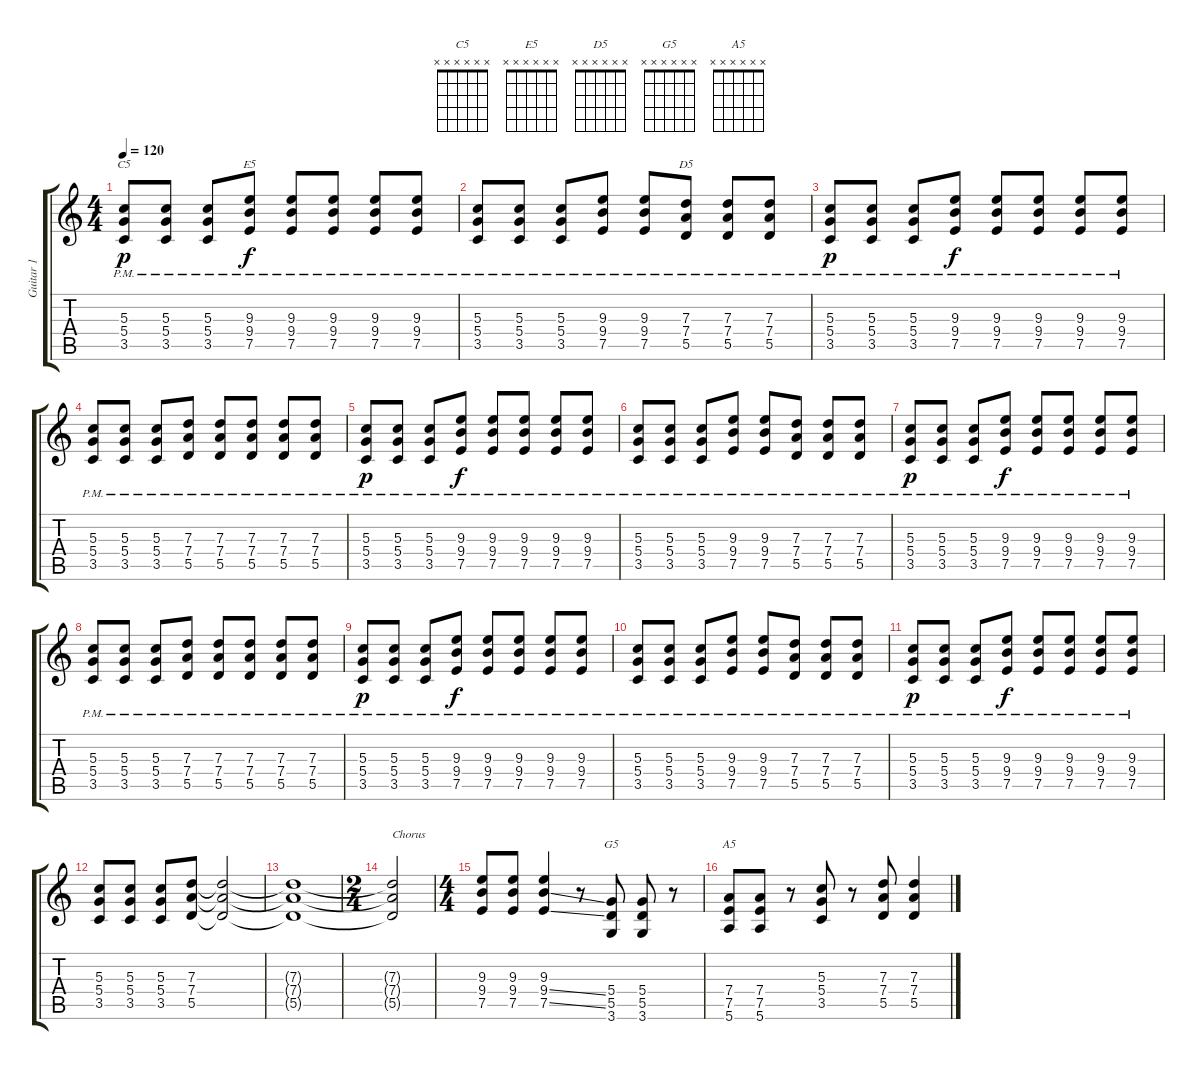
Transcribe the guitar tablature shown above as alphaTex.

\track ("Guitar 1" "Guitar 1") {instrument distortionguitar}
\staff {score tabs}
\tuning (E4 B3 G3 D3 A2 E2) {hide}
\chord ("C5" x x x x x x)
\chord ("E5" x x x x x x)
\chord ("D5" x x x x x x)
\chord ("G5" x x x x x x)
\chord ("A5" x x x x x x)
\ts (4 4)
\tempo 120
\clef g2
\ks c
(5.3{pm} 5.4{pm} 3.5{pm}).8{ch "C5" dy p} (5.3{pm} 5.4{pm} 3.5{pm}).8 (5.3{pm} 5.4{pm} 3.5{pm}).8 (9.3{pm} 9.4{pm} 7.5{pm}).8{ch "E5" dy f} (9.3{pm} 9.4{pm} 7.5{pm}).8 (9.3{pm} 9.4{pm} 7.5{pm}).8 (9.3{pm} 9.4{pm} 7.5{pm}).8 (9.3{pm} 9.4{pm} 7.5{pm}).8 |
(5.3{pm} 5.4{pm} 3.5{pm}).8 (5.3{pm} 5.4{pm} 3.5{pm}).8 (5.3{pm} 5.4{pm} 3.5{pm}).8 (9.3{pm} 9.4{pm} 7.5{pm}).8 (9.3{pm} 9.4{pm} 7.5{pm}).8 (7.3{pm} 7.4{pm} 5.5{pm}).8{ch "D5"} (7.3{pm} 7.4{pm} 5.5{pm}).8 (7.3{pm} 7.4{pm} 5.5{pm}).8 |
(5.3{pm} 5.4{pm} 3.5{pm}).8{dy p} (5.3{pm} 5.4{pm} 3.5{pm}).8 (5.3{pm} 5.4{pm} 3.5{pm}).8 (9.3{pm} 9.4{pm} 7.5{pm}).8{dy f} (9.3{pm} 9.4{pm} 7.5{pm}).8 (9.3{pm} 9.4{pm} 7.5{pm}).8 (9.3{pm} 9.4{pm} 7.5{pm}).8 (9.3{pm} 9.4{pm} 7.5{pm}).8 |
(5.3{pm} 5.4{pm} 3.5{pm}).8 (5.3{pm} 5.4{pm} 3.5{pm}).8 (5.3{pm} 5.4{pm} 3.5{pm}).8 (7.3{pm} 7.4{pm} 5.5{pm}).8 (7.3{pm} 7.4{pm} 5.5{pm}).8 (7.3{pm} 7.4{pm} 5.5{pm}).8 (7.3{pm} 7.4{pm} 5.5{pm}).8 (7.3{pm} 7.4{pm} 5.5{pm}).8 |
(5.3{pm} 5.4{pm} 3.5{pm}).8{dy p} (5.3{pm} 5.4{pm} 3.5{pm}).8 (5.3{pm} 5.4{pm} 3.5{pm}).8 (9.3{pm} 9.4{pm} 7.5{pm}).8{dy f} (9.3{pm} 9.4{pm} 7.5{pm}).8 (9.3{pm} 9.4{pm} 7.5{pm}).8 (9.3{pm} 9.4{pm} 7.5{pm}).8 (9.3{pm} 9.4{pm} 7.5{pm}).8 |
(5.3{pm} 5.4{pm} 3.5{pm}).8 (5.3{pm} 5.4{pm} 3.5{pm}).8 (5.3{pm} 5.4{pm} 3.5{pm}).8 (9.3{pm} 9.4{pm} 7.5{pm}).8 (9.3{pm} 9.4{pm} 7.5{pm}).8 (7.3{pm} 7.4{pm} 5.5{pm}).8 (7.3{pm} 7.4{pm} 5.5{pm}).8 (7.3{pm} 7.4{pm} 5.5{pm}).8 |
(5.3{pm} 5.4{pm} 3.5{pm}).8{dy p} (5.3{pm} 5.4{pm} 3.5{pm}).8 (5.3{pm} 5.4{pm} 3.5{pm}).8 (9.3{pm} 9.4{pm} 7.5{pm}).8{dy f} (9.3{pm} 9.4{pm} 7.5{pm}).8 (9.3{pm} 9.4{pm} 7.5{pm}).8 (9.3{pm} 9.4{pm} 7.5{pm}).8 (9.3{pm} 9.4{pm} 7.5{pm}).8 |
(5.3{pm} 5.4{pm} 3.5{pm}).8 (5.3{pm} 5.4{pm} 3.5{pm}).8 (5.3{pm} 5.4{pm} 3.5{pm}).8 (7.3{pm} 7.4{pm} 5.5{pm}).8 (7.3{pm} 7.4{pm} 5.5{pm}).8 (7.3{pm} 7.4{pm} 5.5{pm}).8 (7.3{pm} 7.4{pm} 5.5{pm}).8 (7.3{pm} 7.4{pm} 5.5{pm}).8 |
(5.3{pm} 5.4{pm} 3.5{pm}).8{dy p} (5.3{pm} 5.4{pm} 3.5{pm}).8 (5.3{pm} 5.4{pm} 3.5{pm}).8 (9.3{pm} 9.4{pm} 7.5{pm}).8{dy f} (9.3{pm} 9.4{pm} 7.5{pm}).8 (9.3{pm} 9.4{pm} 7.5{pm}).8 (9.3{pm} 9.4{pm} 7.5{pm}).8 (9.3{pm} 9.4{pm} 7.5{pm}).8 |
(5.3{pm} 5.4{pm} 3.5{pm}).8 (5.3{pm} 5.4{pm} 3.5{pm}).8 (5.3{pm} 5.4{pm} 3.5{pm}).8 (9.3{pm} 9.4{pm} 7.5{pm}).8 (9.3{pm} 9.4{pm} 7.5{pm}).8 (7.3{pm} 7.4{pm} 5.5{pm}).8 (7.3{pm} 7.4{pm} 5.5{pm}).8 (7.3{pm} 7.4{pm} 5.5{pm}).8 |
(5.3{pm} 5.4{pm} 3.5{pm}).8{dy p} (5.3{pm} 5.4{pm} 3.5{pm}).8 (5.3{pm} 5.4{pm} 3.5{pm}).8 (9.3{pm} 9.4{pm} 7.5{pm}).8{dy f} (9.3{pm} 9.4{pm} 7.5{pm}).8 (9.3{pm} 9.4{pm} 7.5{pm}).8 (9.3{pm} 9.4{pm} 7.5{pm}).8 (9.3{pm} 9.4{pm} 7.5{pm}).8 |
(5.3 5.4 3.5).8 (5.3 5.4 3.5).8 (5.3 5.4 3.5).8 (7.3 7.4 5.5).8 (7.3{t} 7.4{t} 5.5{t}).2 |
(7.3{t} 7.4{t} 5.5{t}).1 |
\ts (2 4)
(7.3{t} 7.4{t} 5.5{t}).2{txt "Chorus"} |
\ts (4 4)
(9.3 9.4 7.5).8 (9.3 9.4 7.5).8 (9.3 9.4{ss} 7.5{ss}).4 r.8 (5.4 5.5 3.6).8{ch "G5"} (5.4 5.5 3.6).8 r.8 |
(7.4 7.5 5.6).8{ch "A5"} (7.4 7.5 5.6).8 r.8 (5.3 5.4 3.5).8 r.8 (7.3 7.4 5.5).8 (7.3 7.4 5.5).4
